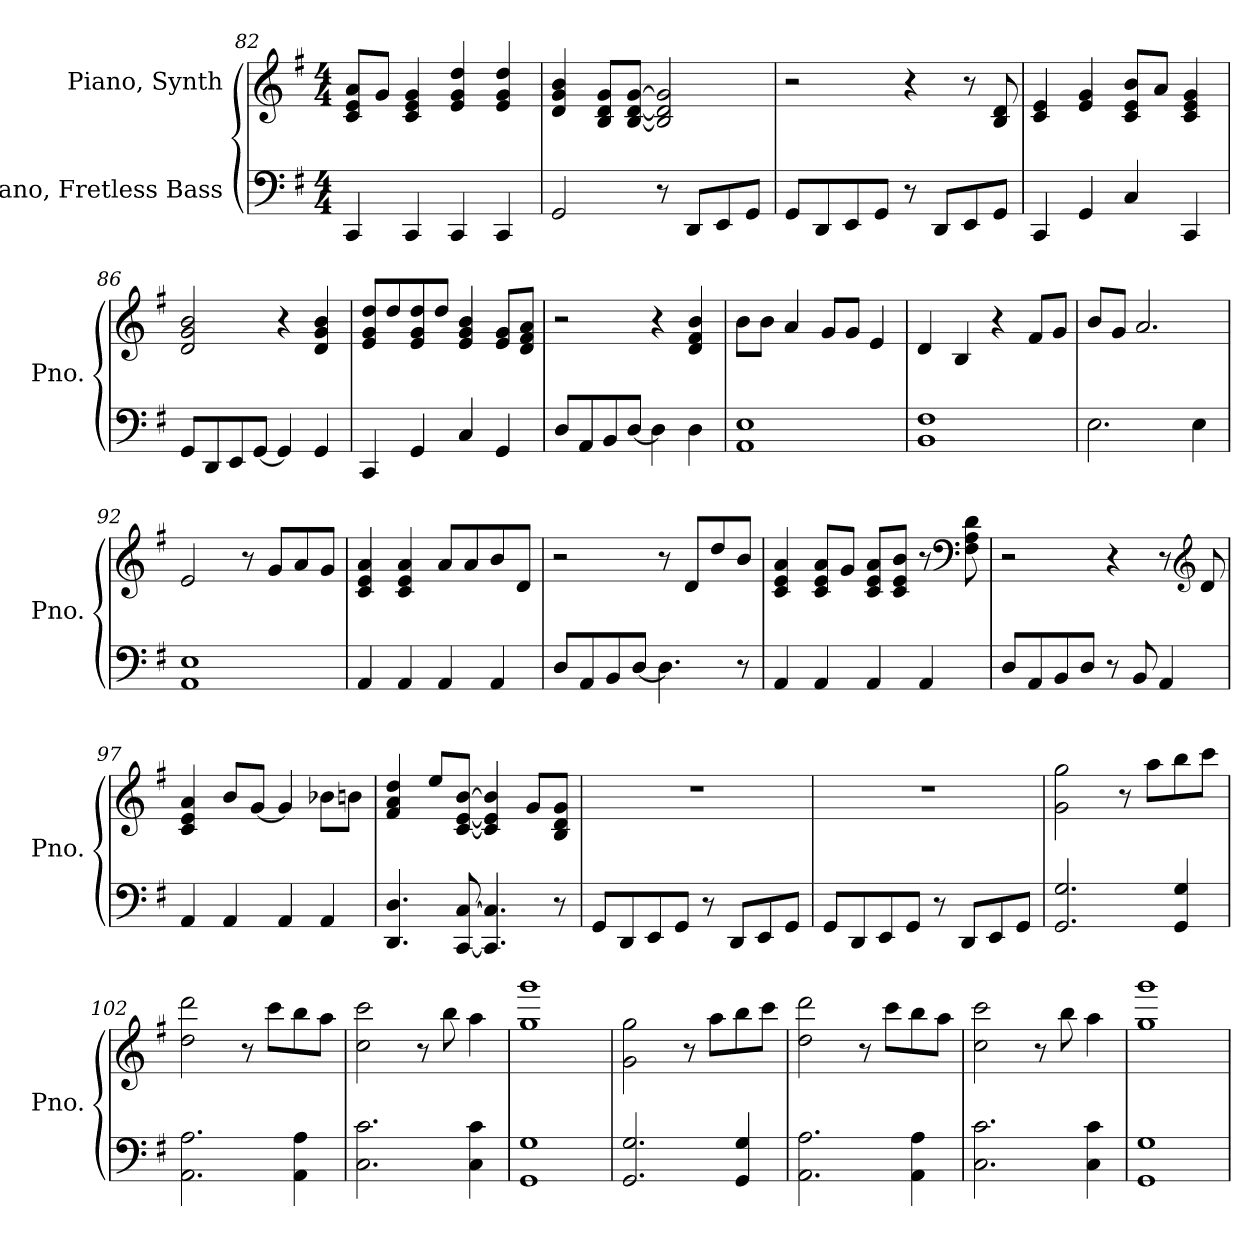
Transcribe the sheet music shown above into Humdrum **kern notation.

**kern	**kern
*part2	*part1
*staff2	*staff1
*I"Piano, Fretless Bass	*I"Piano, Synth
*I'Pno.	*I'Pno.
*clefF4	*clefG2
*k[f#]	*k[f#]
*M4/4	*M4/4
=82	=82
4CC/	8c/ 8e/ 8a/L
.	8g/J
4CC/	4c/ 4e/ 4g/
4CC/	4e/ 4g/ 4dd/
4CC/	4e/ 4g/ 4dd/
=83	=83
2GG/	4d/ 4g/ 4b/
.	8B/ 8d/ 8g/L
.	[8B/ [8d/ [8g/J
8r	2B/] 2d/] 2g/]
8DD/L	.
8EE/	.
8GG/J	.
!!LO:LB:g=z
=84	=84
8GG/L	2r
8DD/	.
8EE/	.
8GG/J	.
8r	4r
8DD/L	.
8EE/	8r
8GG/J	8B/ 8d/
=85	=85
4CC/	4c/ 4e/
4GG/	4e/ 4g/
4C/	8c/ 8e/ 8b/L
.	8a/J
4CC/	4c/ 4e/ 4g/
=86	=86
8GG/L	2d/ 2g/ 2b/
8DD/	.
8EE/	.
[8GG/J	.
4GG/]	4r
4GG/	4d/ 4g/ 4b/
=87	=87
4CC/	8e/ 8g/ 8dd/L
.	8dd/
4GG/	8e/ 8g/ 8dd/
.	8dd/J
4C/	4e/ 4g/ 4b/
4GG/	8e/ 8g/L
.	8d/ 8f#/ 8a/J
=88	=88
8D/L	2r
8AA/	.
8BB/	.
[8D/J	.
4D\]	4r
4D\	4d/ 4f#/ 4b/
!!LO:PB:g=z
=89	=89
1AA 1E	8b\L
.	8b\J
.	4a/
.	8g/L
.	8g/J
.	4e/
=90	=90
1BB 1F#	4d/
.	4B/
.	4r
.	8f#/L
.	8g/J
=91	=91
2.E\	8b/L
.	8g/J
.	2.a/
4E\	.
=92	=92
1AA 1E	2e/
.	8r
.	8g/L
.	8a/
.	8g/J
=93	=93
4AA/	4c/ 4e/ 4a/
4AA/	4c/ 4e/ 4a/
4AA/	8a/L
.	8a/
4AA/	8b/
.	8d/J
=94	=94
8D/L	2r
8AA/	.
8BB/	.
[8D/J	.
4.D\]	8r
.	8d/L
.	8dd/
8r	8b/J
!!LO:LB:g=z
=95	=95
4AA/	4c/ 4e/ 4a/
4AA/	8c/ 8e/ 8a/L
.	8g/J
4AA/	8c/ 8e/ 8a/L
.	8c/ 8e/ 8b/J
4AA/	8r
*	*clefF4
.	8F#\ 8A\ 8d\
=96	=96
8D/L	2r
8AA/	.
8BB/	.
8D/J	.
8r	4r
8BB/	.
4AA/	8r
*	*clefG2
.	8d/
=97	=97
4AA/	4c/ 4e/ 4a/
4AA/	8b/L
.	[8g/J
4AA/	4g/]
4AA/	8b-X\L
.	8bn\J
=98	=98
4.DD/ 4.D/	4f#/ 4a/ 4dd/
.	8ee/L
[8CC/ [8C/	[8c/ [8e/ [8b/J
4.CC/] 4.C/]	4c/] 4e/] 4b/]
.	8g/L
8r	8B/ 8d/ 8g/J
!!LO:LB:g=z
=99	=99
8GG/L	1r
8DD/	.
8EE/	.
8GG/J	.
8r	.
8DD/L	.
8EE/	.
8GG/J	.
=100	=100
8GG/L	1r
8DD/	.
8EE/	.
8GG/J	.
8r	.
8DD/L	.
8EE/	.
8GG/J	.
=101	=101
2.GG/ 2.G/	2g\ 2gg\
.	8r
.	8aa\L
4GG/ 4G/	8bb\
.	8ccc\J
=102	=102
2.AA\ 2.A\	2dd\ 2ddd\
.	8r
.	8ccc\L
4AA\ 4A\	8bb\
.	8aa\J
=103	=103
2.C\ 2.c\	2cc\ 2ccc\
.	8r
.	8bb\
4C\ 4c\	4aa\
=104	=104
1GG 1G	1gg 1ggg
!!LO:LB:g=z
=105	=105
2.GG/ 2.G/	2g\ 2gg\
.	8r
.	8aa\L
4GG/ 4G/	8bb\
.	8ccc\J
=106	=106
2.AA\ 2.A\	2dd\ 2ddd\
.	8r
.	8ccc\L
4AA\ 4A\	8bb\
.	8aa\J
=107	=107
2.C\ 2.c\	2cc\ 2ccc\
.	8r
.	8bb\
4C\ 4c\	4aa\
=108	=108
1GG 1G	1gg 1ggg
=	=
*-	*-
